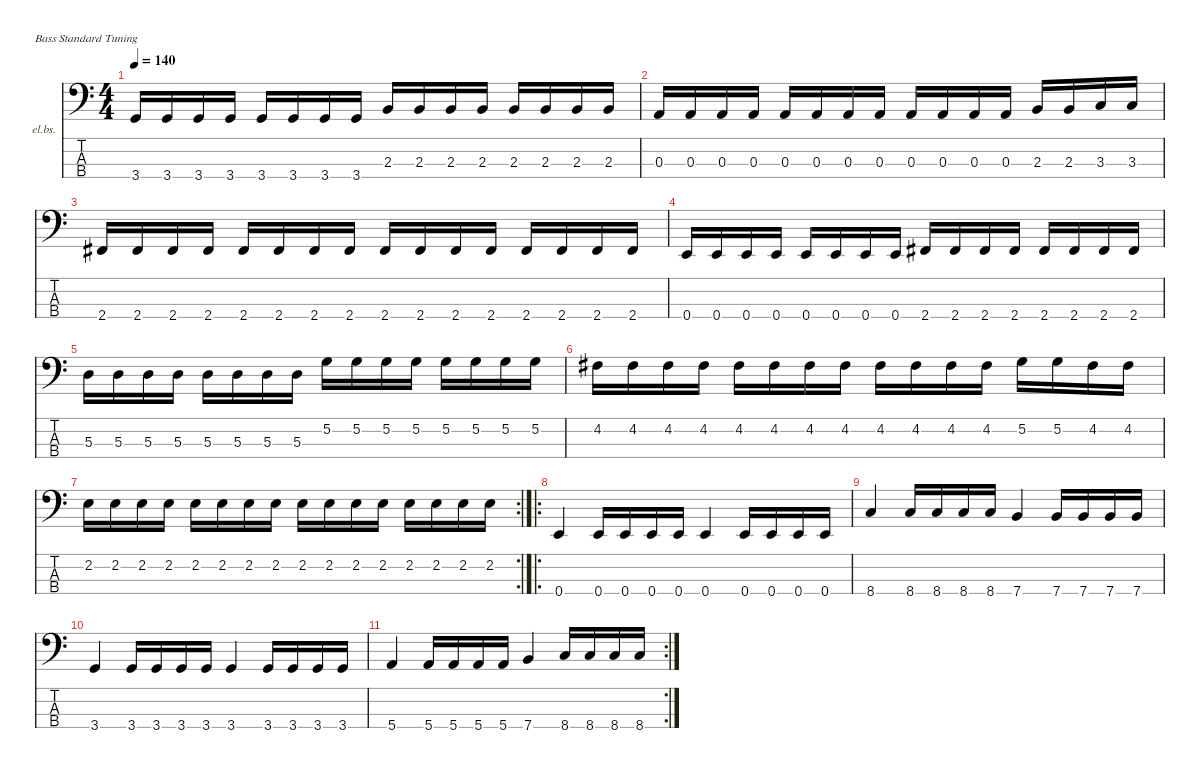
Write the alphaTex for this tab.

\defaultSystemsLayout 4
\hideDynamics
\bracketExtendMode nobrackets
\firstSystemTrackNameOrientation horizontal
\otherSystemsTrackNameOrientation horizontal
\track ("Bass" "el.bs.") {instrument electricbassfinger}
\staff {score tabs}
\tuning (G2 D2 A1 E1)
\ts (4 4)
\tempo 140
\clef f4
\ks c
3.4.16{dy mf} 3.4.16 3.4.16 3.4.16 3.4.16 3.4.16 3.4.16 3.4.16 2.3.16 2.3.16 2.3.16 2.3.16 2.3.16 2.3.16 2.3.16 2.3.16 |
0.3.16 0.3.16 0.3.16 0.3.16 0.3.16 0.3.16 0.3.16 0.3.16 0.3.16 0.3.16 0.3.16 0.3.16 2.3.16 2.3.16 3.3.16 3.3.16 |
2.4{acc #}.16 2.4{acc #}.16 2.4{acc #}.16 2.4{acc #}.16 2.4{acc #}.16 2.4{acc #}.16 2.4{acc #}.16 2.4{acc #}.16 2.4{acc #}.16 2.4{acc #}.16 2.4{acc #}.16 2.4{acc #}.16 2.4{acc #}.16 2.4{acc #}.16 2.4{acc #}.16 2.4{acc #}.16 |
0.4.16 0.4.16 0.4.16 0.4.16 0.4.16 0.4.16 0.4.16 0.4.16 2.4{acc #}.16 2.4{acc #}.16 2.4{acc #}.16 2.4{acc #}.16 2.4{acc #}.16 2.4{acc #}.16 2.4{acc #}.16 2.4{acc #}.16 |
5.3.16 5.3.16 5.3.16 5.3.16 5.3.16 5.3.16 5.3.16 5.3.16 5.2.16 5.2.16 5.2.16 5.2.16 5.2.16 5.2.16 5.2.16 5.2.16 |
4.2{acc #}.16 4.2{acc #}.16 4.2{acc #}.16 4.2{acc #}.16 4.2{acc #}.16 4.2{acc #}.16 4.2{acc #}.16 4.2{acc #}.16 4.2{acc #}.16 4.2{acc #}.16 4.2{acc #}.16 4.2{acc #}.16 5.2.16 5.2.16 4.2{acc #}.16 4.2{acc #}.16 |
\rc 2
2.2.16 2.2.16 2.2.16 2.2.16 2.2.16 2.2.16 2.2.16 2.2.16 2.2.16 2.2.16 2.2.16 2.2.16 2.2.16 2.2.16 2.2.16 2.2.16 |
\ro
0.4.4 0.4.16 0.4.16 0.4.16 0.4.16 0.4.4 0.4.16 0.4.16 0.4.16 0.4.16 |
8.4.4 8.4.16 8.4.16 8.4.16 8.4.16 7.4.4 7.4.16 7.4.16 7.4.16 7.4.16 |
3.4.4 3.4.16 3.4.16 3.4.16 3.4.16 3.4.4 3.4.16 3.4.16 3.4.16 3.4.16 |
\rc 2
5.4.4 5.4.16 5.4.16 5.4.16 5.4.16 7.4.4 8.4.16 8.4.16 8.4.16 8.4.16
